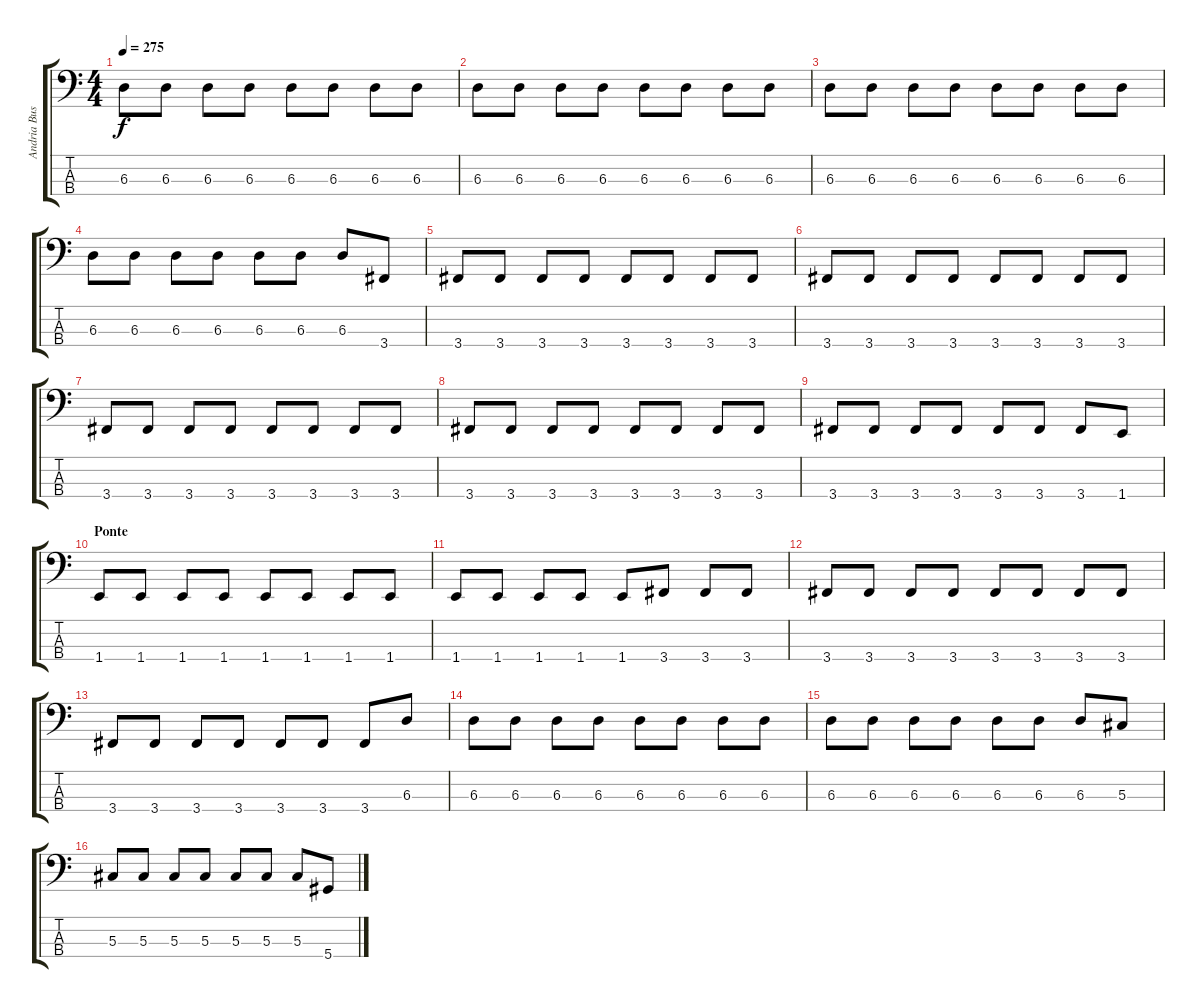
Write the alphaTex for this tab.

\track ("Andria Busic" "Andria Bus") {instrument electricbasspick}
\staff {score tabs}
\tuning (Gb2 Db2 Ab1 Eb1) {hide}
\ts (4 4)
\tempo 275
\clef f4
\ks c
6.3.8{dy f} 6.3.8 6.3.8 6.3.8 6.3.8 6.3.8 6.3.8 6.3.8 |
6.3.8 6.3.8 6.3.8 6.3.8 6.3.8 6.3.8 6.3.8 6.3.8 |
6.3.8 6.3.8 6.3.8 6.3.8 6.3.8 6.3.8 6.3.8 6.3.8 |
6.3.8 6.3.8 6.3.8 6.3.8 6.3.8 6.3.8 6.3.8 3.4.8 |
3.4.8 3.4.8 3.4.8 3.4.8 3.4.8 3.4.8 3.4.8 3.4.8 |
3.4.8 3.4.8 3.4.8 3.4.8 3.4.8 3.4.8 3.4.8 3.4.8 |
3.4.8 3.4.8 3.4.8 3.4.8 3.4.8 3.4.8 3.4.8 3.4.8 |
3.4.8 3.4.8 3.4.8 3.4.8 3.4.8 3.4.8 3.4.8 3.4.8 |
3.4.8 3.4.8 3.4.8 3.4.8 3.4.8 3.4.8 3.4.8 1.4.8 |
\section ("" "Ponte")
1.4.8 1.4.8 1.4.8 1.4.8 1.4.8 1.4.8 1.4.8 1.4.8 |
1.4.8 1.4.8 1.4.8 1.4.8 1.4.8 3.4.8 3.4.8 3.4.8 |
3.4.8 3.4.8 3.4.8 3.4.8 3.4.8 3.4.8 3.4.8 3.4.8 |
3.4.8 3.4.8 3.4.8 3.4.8 3.4.8 3.4.8 3.4.8 6.3.8 |
6.3.8 6.3.8 6.3.8 6.3.8 6.3.8 6.3.8 6.3.8 6.3.8 |
6.3.8 6.3.8 6.3.8 6.3.8 6.3.8 6.3.8 6.3.8 5.3.8 |
5.3.8 5.3.8 5.3.8 5.3.8 5.3.8 5.3.8 5.3.8 5.4.8
